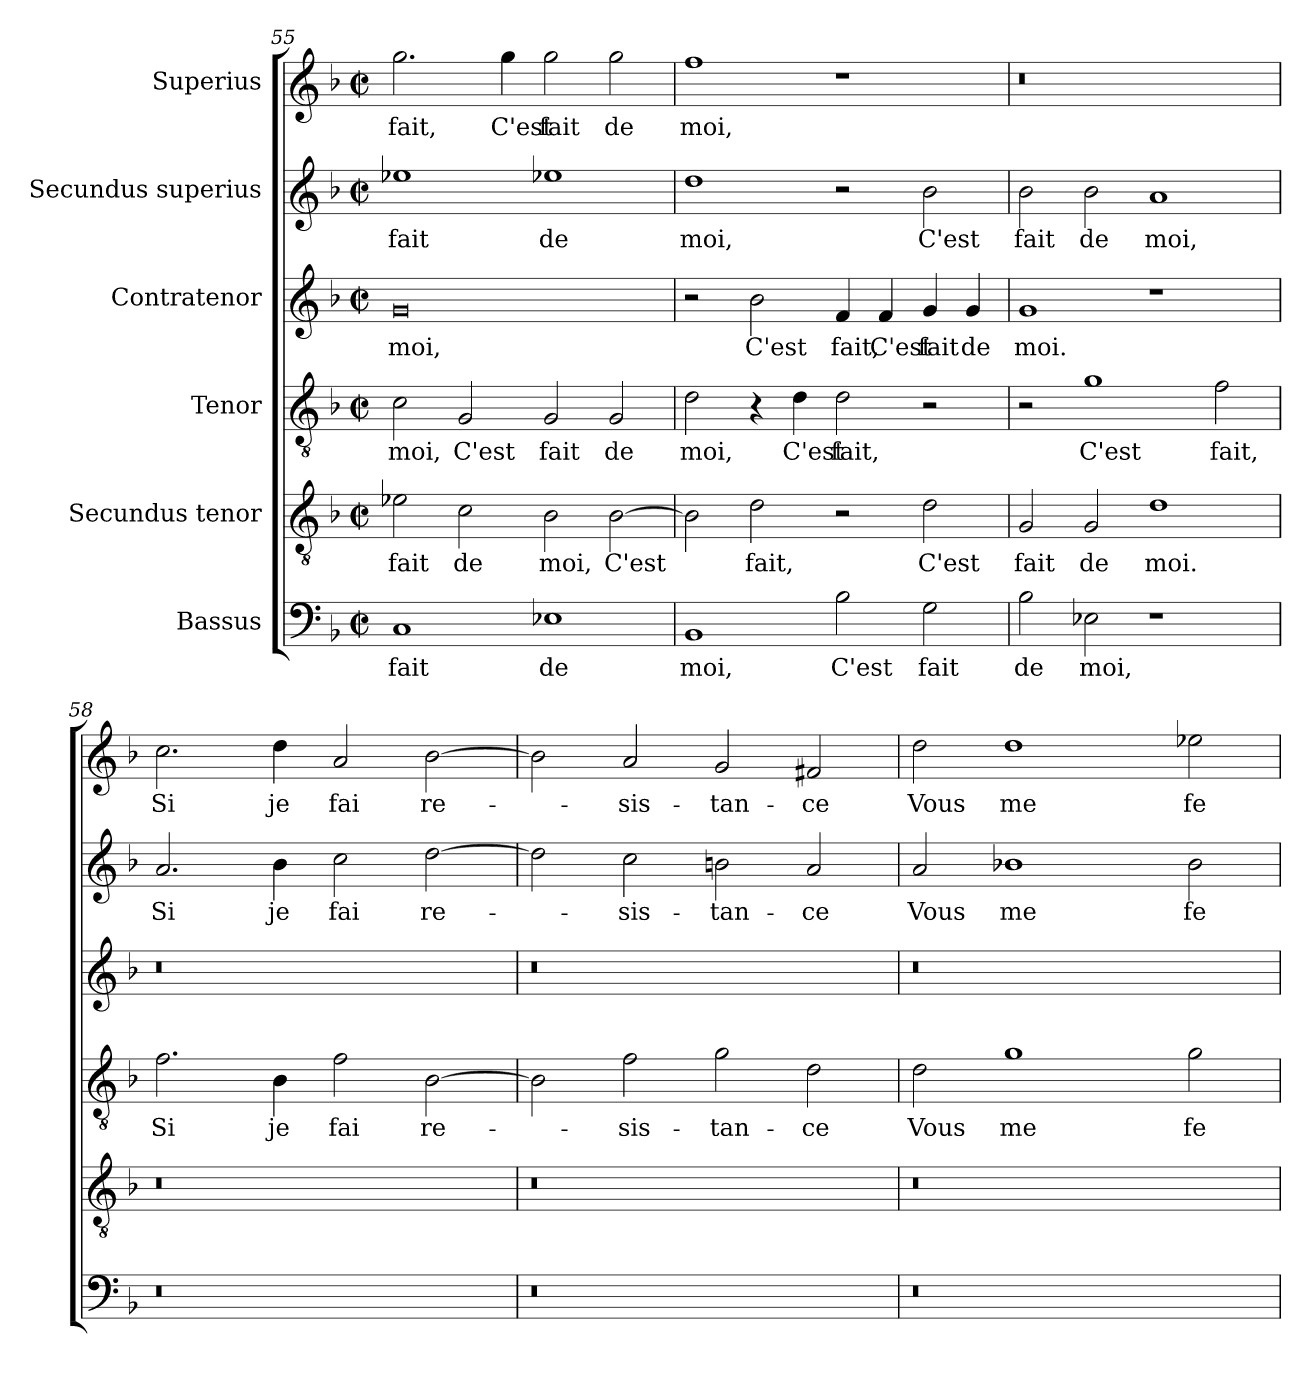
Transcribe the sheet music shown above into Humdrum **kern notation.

**kern	**text	**kern	**text	**kern	**text	**kern	**text	**kern	**text	**kern	**text
*part6	*part6	*part5	*part5	*part4	*part4	*part3	*part3	*part2	*part2	*part1	*part1
*staff6	*staff6	*staff5	*staff5	*staff4	*staff4	*staff3	*staff3	*staff2	*staff2	*staff1	*staff1
*I"Bassus	*	*I"Secundus tenor	*	*I"Tenor	*	*I"Contratenor	*	*I"Secundus superius	*	*I"Superius	*
*clefF4	*	*clefGv2	*	*clefGv2	*	*clefG2	*	*clefG2	*	*clefG2	*
*k[b-]	*	*k[b-]	*	*k[b-]	*	*k[b-]	*	*k[b-]	*	*k[b-]	*
*F:	*	*F:	*	*F:	*	*F:	*	*F:	*	*F:	*
*M2/2	*	*M2/2	*	*M2/2	*	*M2/2	*	*M2/2	*	*M2/2	*
*met(c|)	*	*met(c|)	*	*met(c|)	*	*met(c|)	*	*met(c|)	*	*met(c|)	*
=55	=55	=55	=55	=55	=55	=55	=55	=55	=55	=55	=55
1C/	fait	2e-X\	fait	2c\	moi,	0g/	moi,	1ee-X\	fait	2.gg\	fait,
.	.	2c\	de	2G/	C'est	.	.	.	.	.	.
.	.	.	.	.	.	.	.	.	.	4gg\	C'est
1E-X\	de	2B-\	moi,	2G/	fait	.	.	1ee-X\	de	2gg\	fait
.	.	[2B-\	C'est	2G/	de	.	.	.	.	2gg\	de
=56	=56	=56	=56	=56	=56	=56	=56	=56	=56	=56	=56
1BB-/	moi,	2B-\]	.	2d\	moi,	2r	.	1dd\	moi,	1ff\	moi,
.	.	2d\	fait,	4r	.	2b-\	C'est	.	.	.	.
.	.	.	.	4d\	C'est	.	.	.	.	.	.
2B-\	C'est	2r	.	2d\	fait,	4f/	fait,	2r	.	1r	.
.	.	.	.	.	.	4f/	C'est	.	.	.	.
2G\	fait	2d\	C'est	2r	.	4g/	fait	2b-\	C'est	.	.
.	.	.	.	.	.	4g/	de	.	.	.	.
=57	=57	=57	=57	=57	=57	=57	=57	=57	=57	=57	=57
!	!	!	!	!	!	!	!	!	!	!LO:N:vis=0	!
2B-\	de	2G/	fait	2r	.	1g/	moi.	2b-\	fait	1r	.
2E-X\	moi,	2G/	de	1g\	C'est	.	.	2b-\	de	.	.
1r	.	1d\	moi.	.	.	1r	.	1a/	moi,	1ryy	.
.	.	.	.	2f\	fait,	.	.	.	.	.	.
=58	=58	=58	=58	=58	=58	=58	=58	=58	=58	=58	=58
!LO:N:vis=0	!	!LO:N:vis=0	!	!	!	!LO:N:vis=0	!	!	!	!	!
1r	.	1r	.	2.f\	Si	1r	.	2.a/	Si	2.cc\	Si
.	.	.	.	4B-\	je	.	.	4b-\	je	4dd\	je
1ryy	.	1ryy	.	2f\	fai	1ryy	.	2cc\	fai	2a/	fai
.	.	.	.	[2B-\	re-	.	.	[2dd\	re-	[2b-\	re-
!!LO:PB:g=z
=59	=59	=59	=59	=59	=59	=59	=59	=59	=59	=59	=59
!LO:N:vis=0	!	!LO:N:vis=0	!	!	!	!LO:N:vis=0	!	!	!	!	!
1r	.	1r	.	2B-\]	.	1r	.	2dd\]	.	2b-\]	.
.	.	.	.	2f\	-sis-	.	.	2cc\	-sis-	2a/	-sis-
1ryy	.	1ryy	.	2g\	-tan-	1ryy	.	2bn\	-tan-	2g/	-tan-
.	.	.	.	2d\	-ce	.	.	2a/	-ce	2f#X/	-ce
=60	=60	=60	=60	=60	=60	=60	=60	=60	=60	=60	=60
!LO:N:vis=0	!	!LO:N:vis=0	!	!	!	!LO:N:vis=0	!	!	!	!	!
1r	.	1r	.	2d\	Vous	1r	.	2a/	Vous	2dd\	Vous
.	.	.	.	1g\	me	.	.	1b-X\	me	1dd\	me
1ryy	.	1ryy	.	.	.	1ryy	.	.	.	.	.
.	.	.	.	2g\	fe-	.	.	2b-\	fe-	2ee-X\	fe-
=	=	=	=	=	=	=	=	=	=	=	=
*-	*-	*-	*-	*-	*-	*-	*-	*-	*-	*-	*-
